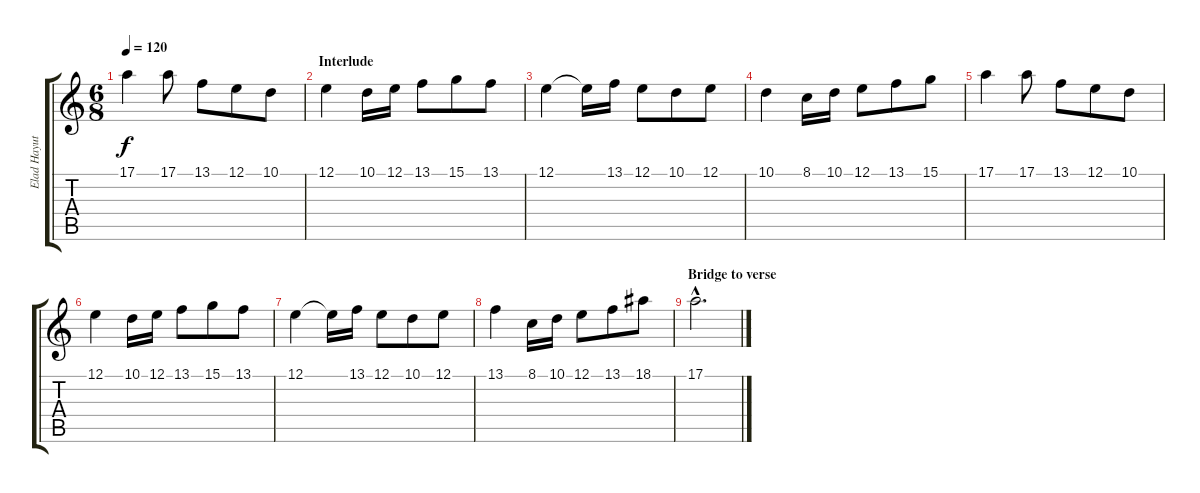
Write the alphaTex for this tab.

\track ("Elad Hayut" "Elad Hayut") {instrument electricgrandpiano}
\staff {score tabs}
\tuning (E4 B3 G3 D3 A2 E2) {hide}
\ts (6 8)
\tempo 120
\clef g2
\ks c
17.1.4{dy f} 17.1.8 13.1.8 12.1.8 10.1.8 |
\section ("" "Interlude")
12.1.4 10.1.16 12.1.16 13.1.8 15.1.8 13.1.8 |
12.1.4 12.1{t}.16 13.1.16 12.1.8 10.1.8 12.1.8 |
10.1.4 8.1.16 10.1.16 12.1.8 13.1.8 15.1.8 |
17.1.4 17.1.8 13.1.8 12.1.8 10.1.8 |
12.1.4 10.1.16 12.1.16 13.1.8 15.1.8 13.1.8 |
12.1.4 12.1{t}.16 13.1.16 12.1.8 10.1.8 12.1.8 |
13.1.4 8.1.16 10.1.16 12.1.8 13.1.8 18.1.8 |
\section ("" "Bridge to verse")
17.1{hac}.2{d}
